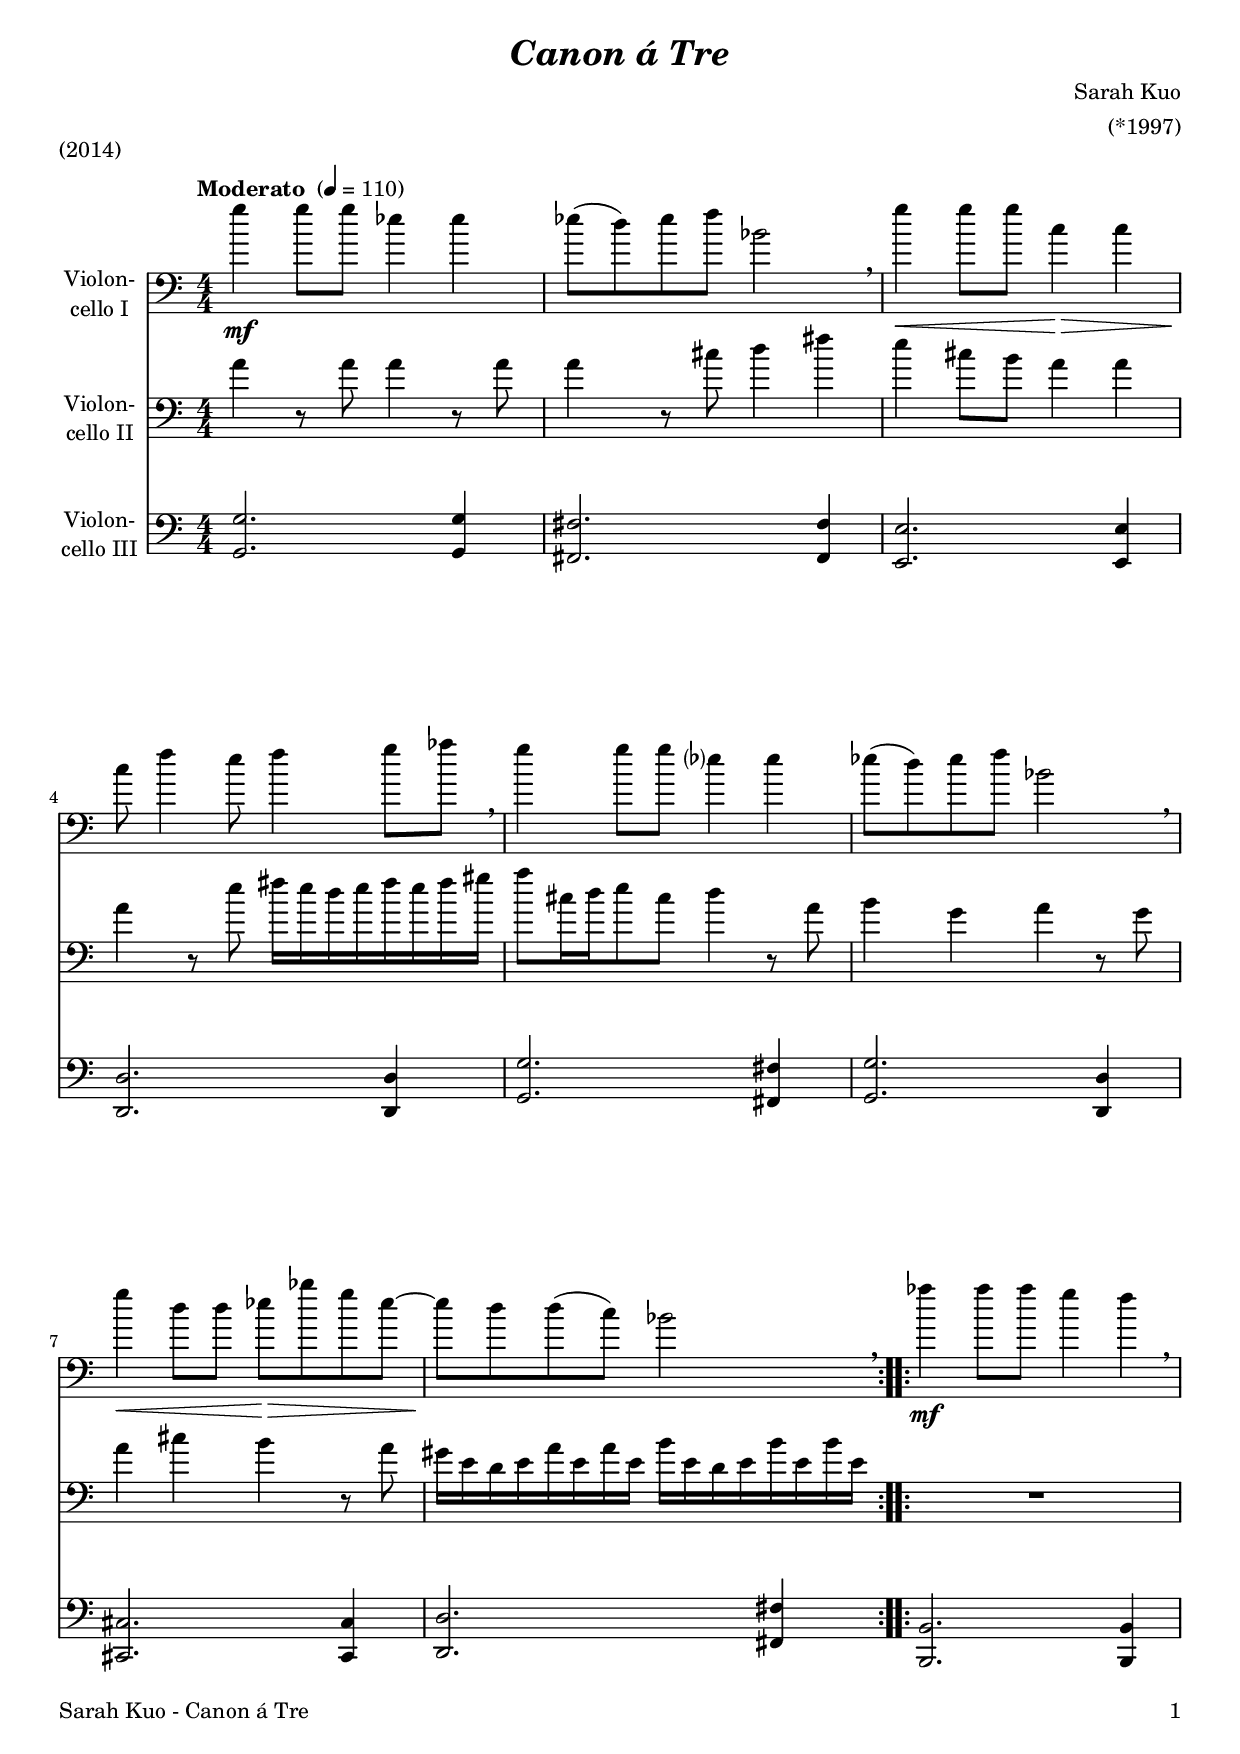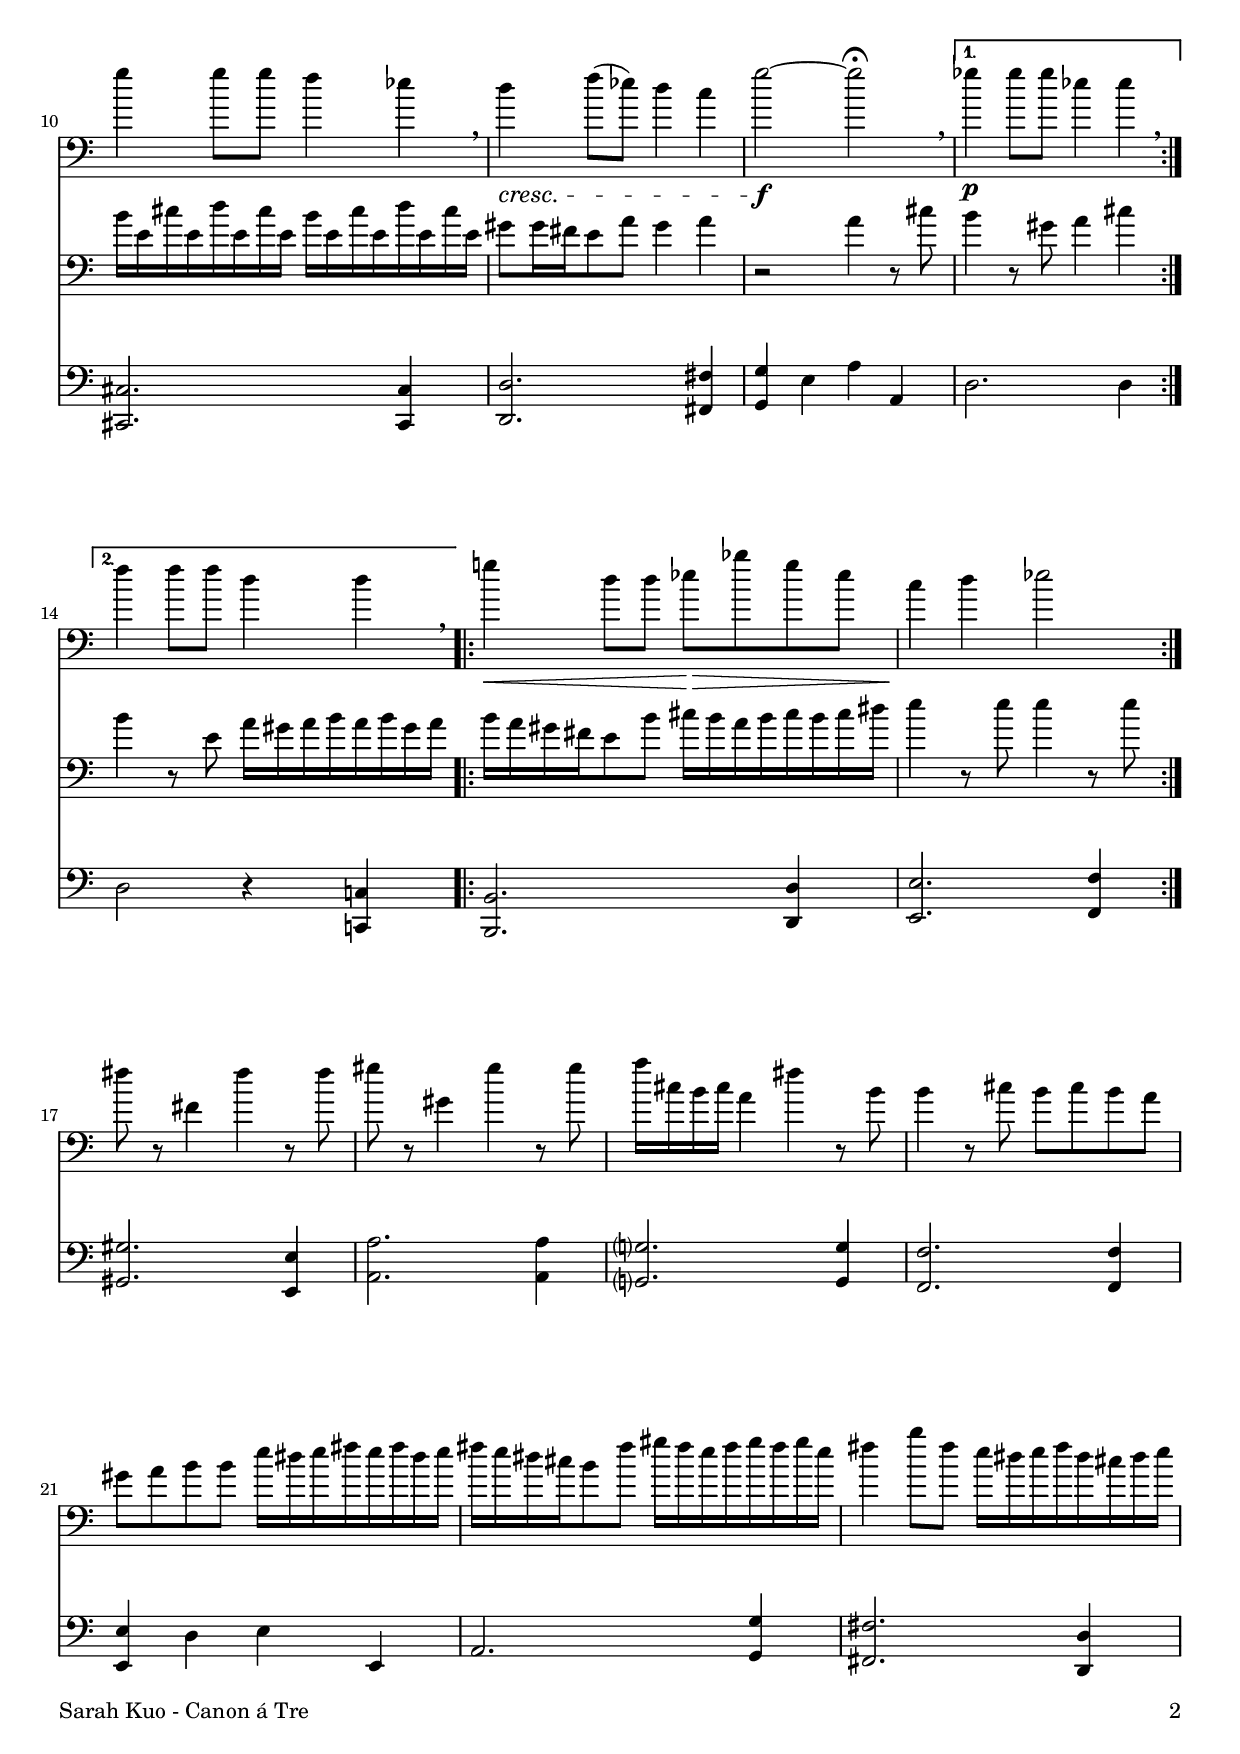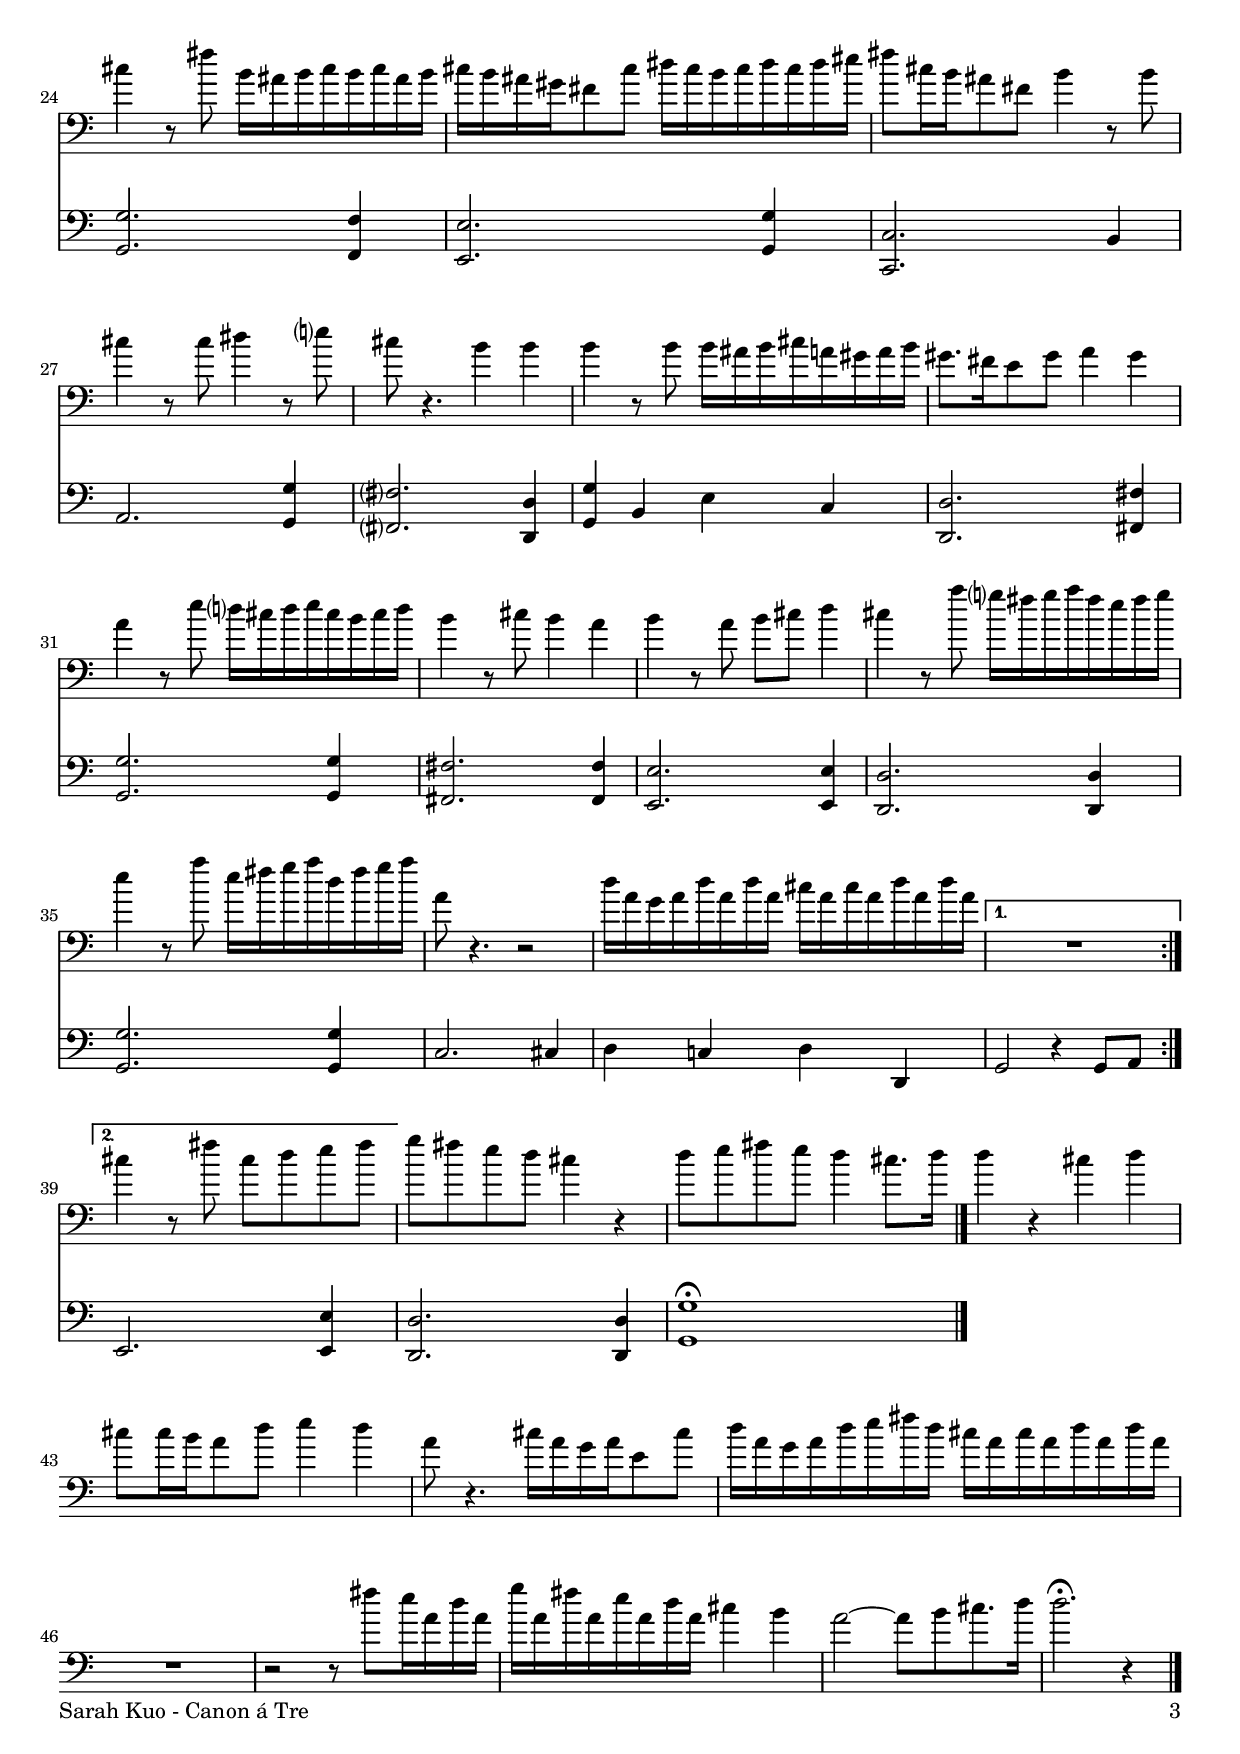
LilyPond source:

\version "2.24.1"
\include "deutsch.ly"

#(set-global-staff-size 19)

\header {
  title     = \markup \bold \italic "Canon á Tre"
  composer  = "Sarah Kuo"
  arranger  = "(*1997)"
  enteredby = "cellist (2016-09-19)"
  piece     = "(2014)"
}

voiceconsts = {
  \key c \major
  \time 4/4
  \clef "bass"
  \numericTimeSignature
  \compressEmptyMeasures
  \set tupletSpannerDuration = #(ly:make-moment 1 4)
  % Set default beaming for all staves
  \set Timing.beamExceptions = #'()
  \set Timing.baseMoment     = #(ly:make-moment 1 2)
  \set Timing.beatStructure  = #'(1 1)
  \tempo "Moderato " 4=110
}

mist = "string ensemble 1"
mivl = "violin"
miba = "cello"
mipz = "pizzicato strings"

\include "v1.ily"
\include "v2.ily"
\include "v3.ily"

music = <<
      \new Staff {
        \set Staff.midiInstrument = \miba
        \set Staff.instrumentName = \markup \center-column { "Violon-" "cello I" }
        \transpose c c { \va }
      }

      \new Staff {
        \set Staff.midiInstrument = \miba
        \set Staff.instrumentName = \markup \center-column { "Violon-" "cello II" }
        \transpose c c { \vb }
      }
      
      \new Staff {
        \set Staff.midiInstrument = \miba
        \set Staff.instrumentName = \markup \center-column { "Violon-" "cello III" }
        \transpose c c { \vc }
      }
>>

\book {
   \paper {
    print-page-number = ##t
    print-first-page-number = ##t
    ragged-last-bottom = ##f
    oddHeaderMarkup = \markup \null
    evenHeaderMarkup = \markup \null
    oddFooterMarkup = \markup {
      \fill-line {
        \if \should-print-page-number
        "Sarah Kuo - Canon á Tre" \fromproperty #'page:page-number-string
      }
    }
    evenFooterMarkup = \oddFooterMarkup
  } \score {
    \music
    \layout {}
  }

  \score {
    \unfoldRepeats \music

    \midi {
      \context {
        \Score
      }
    }
  }
}